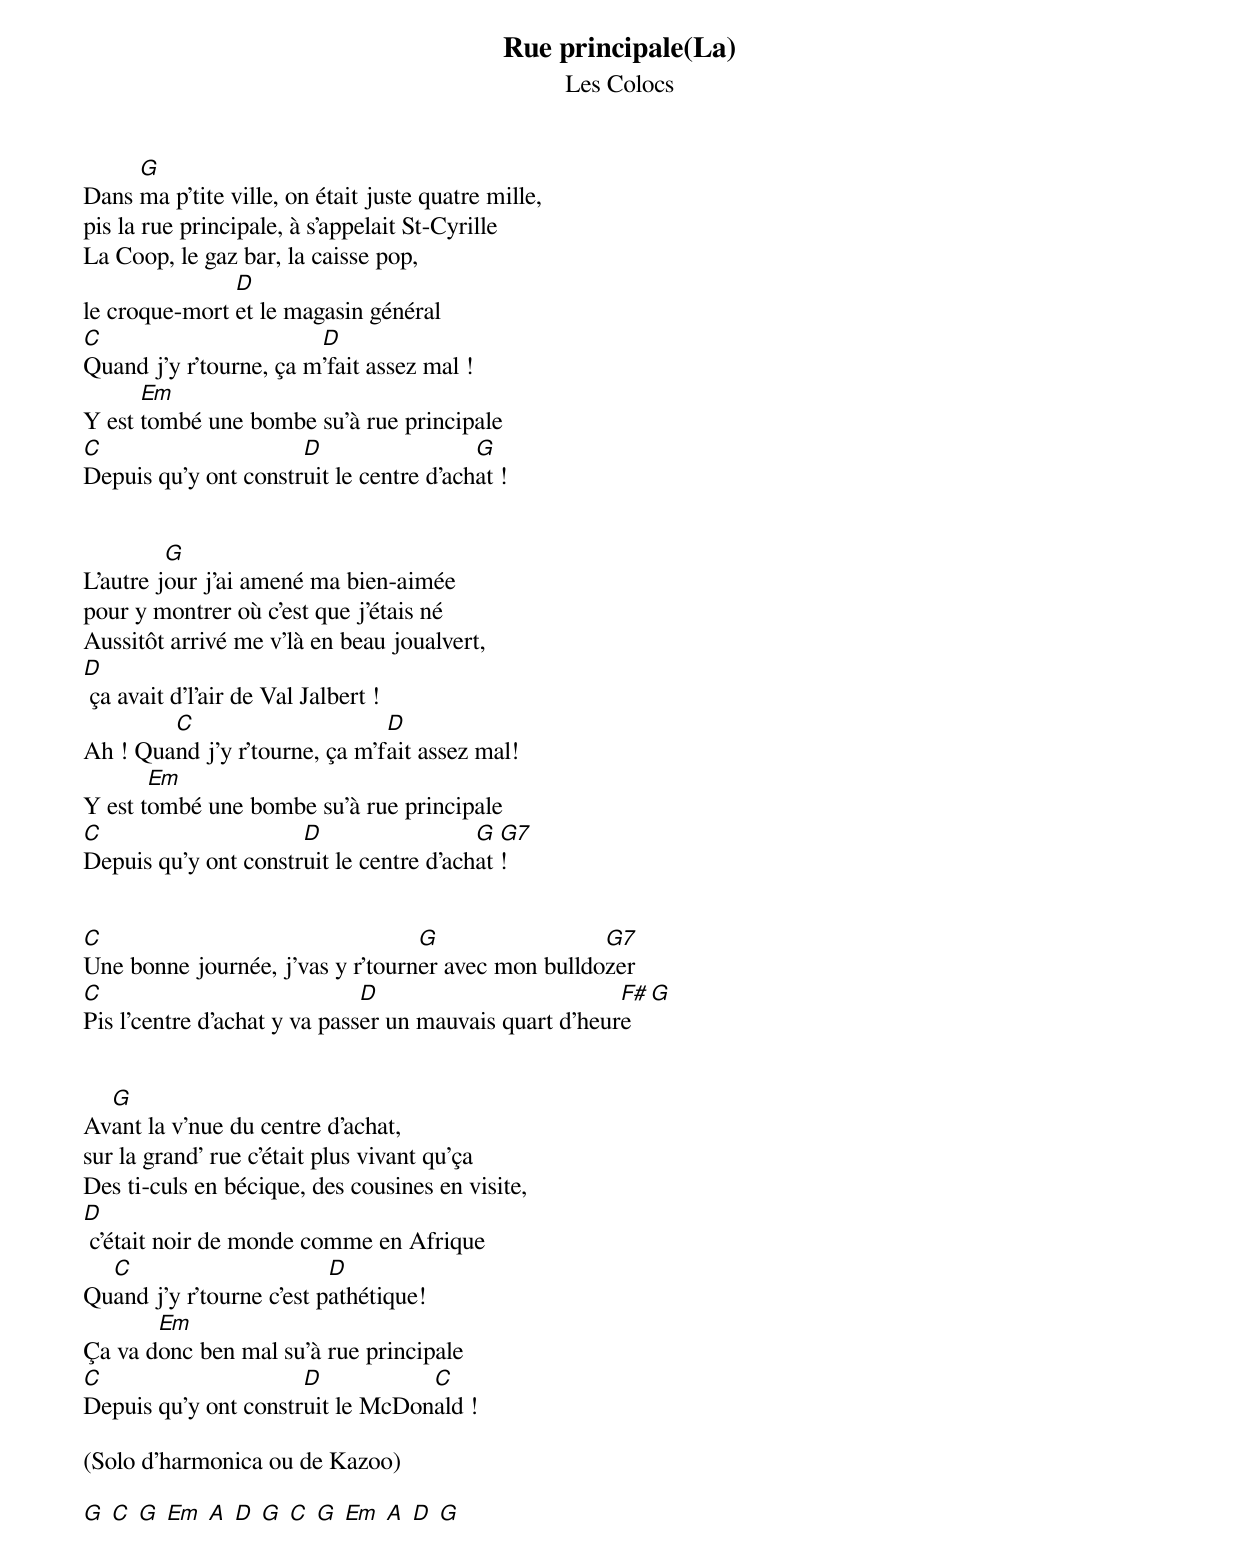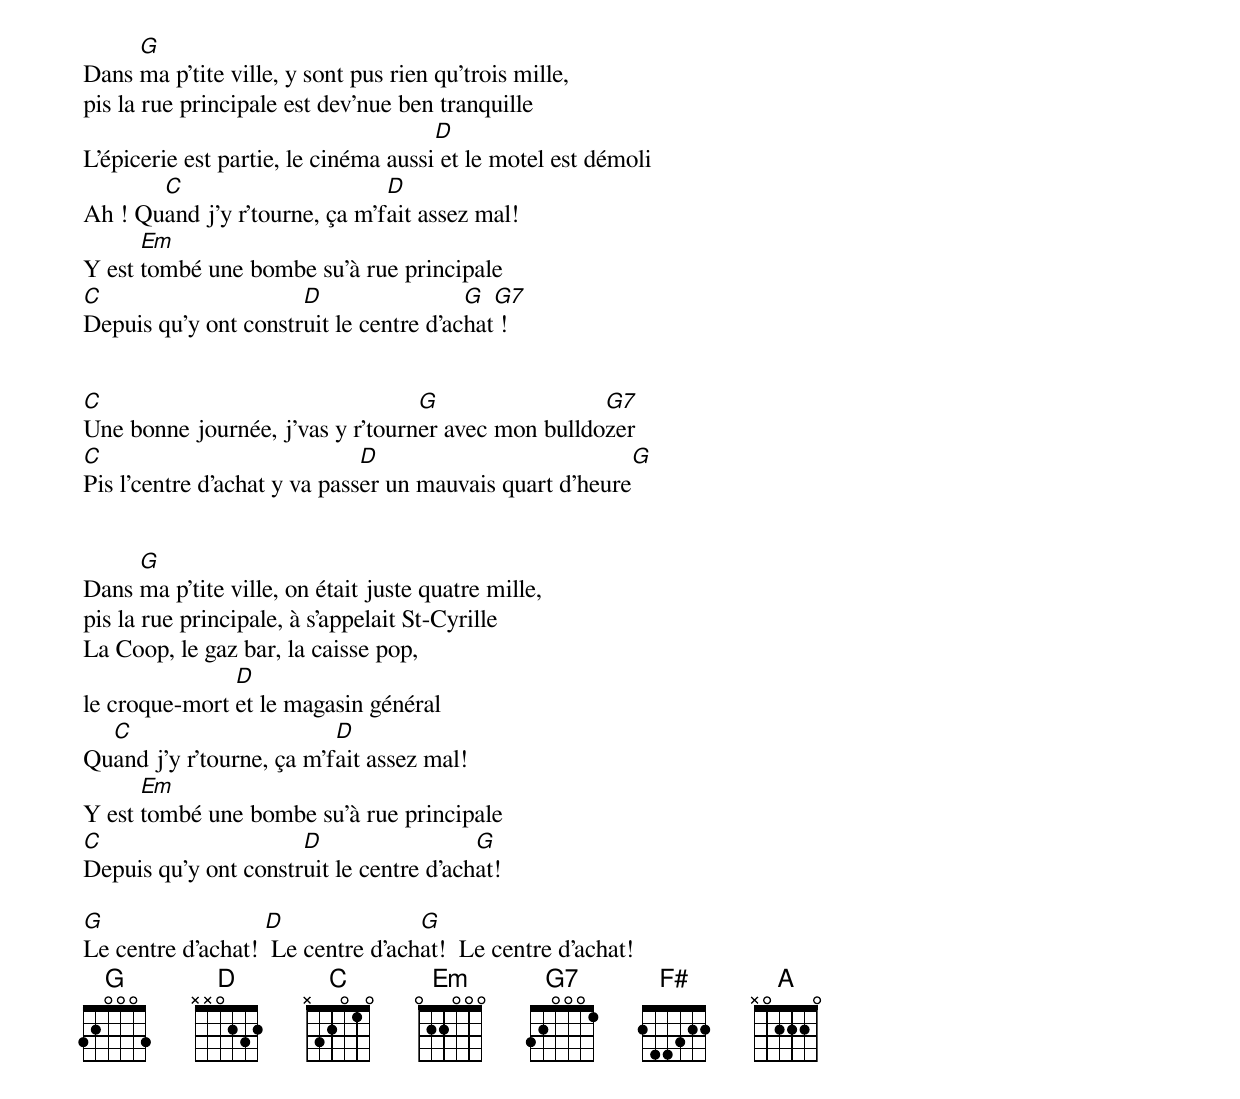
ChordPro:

{t:Rue principale(La)}
{st:Les Colocs}


Dans [G]ma p'tite ville, on était juste quatre mille,
pis la rue principale, à s'appelait St-Cyrille
La Coop, le gaz bar, la caisse pop,
le croque-mort [D]et le magasin général
[C]Quand j'y r'tourne, ça m[D]'fait assez mal !
Y est [Em]tombé une bombe su'à rue principale
[C]Depuis qu'y ont constr[D]uit le centre d'ach[G]at !


L'autre j[G]our j'ai amené ma bien-aimée
pour y montrer où c'est que j'étais né
Aussitôt arrivé me v'là en beau joualvert,
[D] ça avait d'l'air de Val Jalbert !
Ah ! Qua[C]nd j'y r'tourne, ça m'f[D]ait assez mal!
Y est t[Em]ombé une bombe su'à rue principale
[C]Depuis qu'y ont constr[D]uit le centre d'ach[G]at [G7]!


[C]Une bonne journée, j'vas y r'tourn[G]er avec mon bulldo[G7]zer
[C]Pis l'centre d'achat y va pass[D]er un mauvais quart d'heur[F#]e  [G]


Av[G]ant la v'nue du centre d'achat,
sur la grand' rue c'était plus vivant qu'ça
Des ti-culs en bécique, des cousines en visite,
[D] c'était noir de monde comme en Afrique
Qu[C]and j'y r'tourne c'est p[D]athétique!
Ça va d[Em]onc ben mal su'à rue principale
[C]Depuis qu'y ont constr[D]uit le McDon[C]ald !

(Solo d'harmonica ou de Kazoo)

[G] [C] [G] [Em] [A] [D] [G] [C] [G] [Em] [A] [D] [G]

{new_page}
Dans [G]ma p'tite ville, y sont pus rien qu'trois mille,
pis la rue principale est dev'nue ben tranquille
L'épicerie est partie, le cinéma aussi[D] et le motel est démoli
Ah ! Qu[C]and j'y r'tourne, ça m'f[D]ait assez mal!
Y est [Em]tombé une bombe su'à rue principale
[C]Depuis qu'y ont constr[D]uit le centre d'ac[G]hat[G7] !


[C]Une bonne journée, j'vas y r'tourn[G]er avec mon bulldo[G7]zer
[C]Pis l'centre d'achat y va pass[D]er un mauvais quart d'heure[G]


Dans [G]ma p'tite ville, on était juste quatre mille,
pis la rue principale, à s'appelait St-Cyrille
La Coop, le gaz bar, la caisse pop,
le croque-mort [D]et le magasin général
Qu[C]and j'y r'tourne, ça m'f[D]ait assez mal!
Y est [Em]tombé une bombe su'à rue principale
[C]Depuis qu'y ont constr[D]uit le centre d'ach[G]at!

[G]Le centre d'achat! [D] Le centre d'ach[G]at!  Le centre d'achat!
